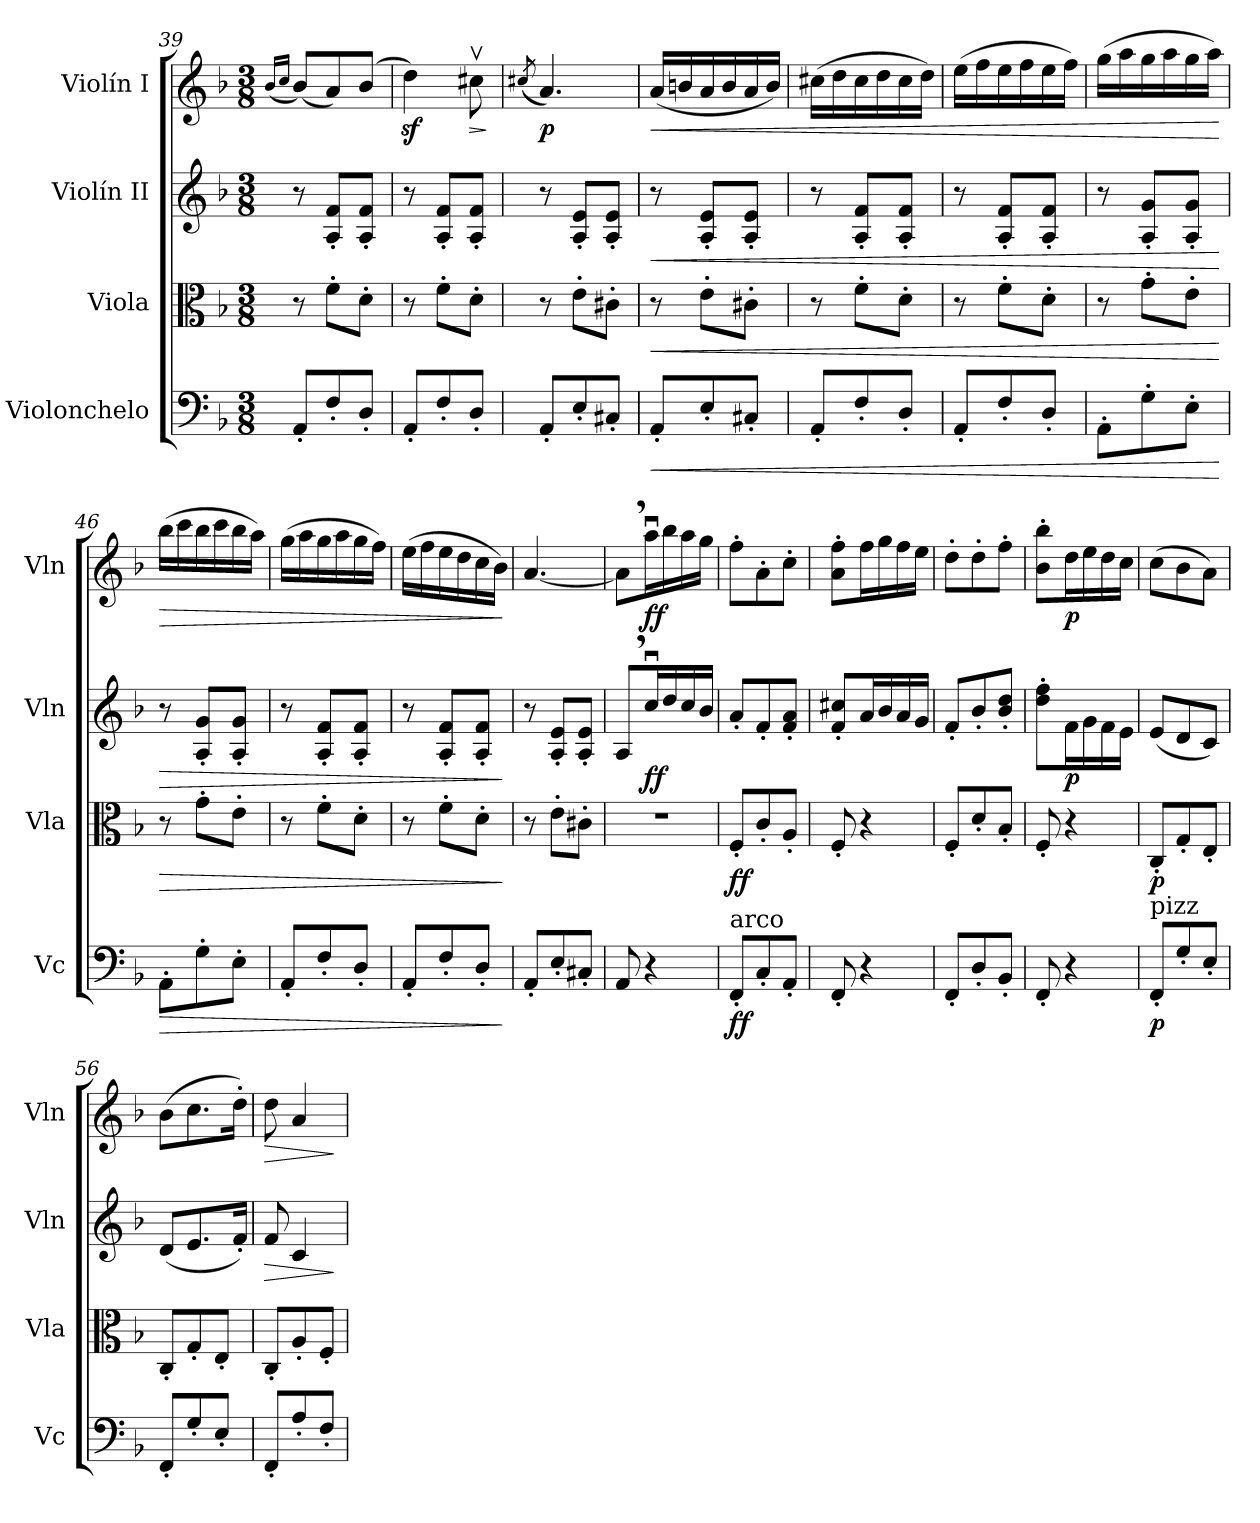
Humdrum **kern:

**kern	**dynam	**kern	**dynam	**kern	**dynam	**kern	**dynam
*part4	*part4	*part3	*part3	*part2	*part2	*part1	*part1
*staff4	*staff4	*staff3	*staff3	*staff2	*staff2	*staff1	*staff1
*I"Violonchelo	*	*I"Viola	*	*I"Violín II	*	*I"Violín I	*
*I'Vc	*	*I'Vla	*	*I'Vln	*	*I'Vln	*
*clefF4	*	*clefC3	*	*clefG2	*	*clefG2	*
*k[b-]	*	*k[b-]	*	*k[b-]	*	*k[b-]	*
*M3/8	*	*M3/8	*	*M3/8	*	*M3/8	*
=39	=39	=39	=39	=39	=39	=39	=39
.	.	.	.	.	.	(16qb-/LL	.
.	.	.	.	.	.	16qcc/JJ	.
8AA'/L	.	8r	.	8r	.	(8b-/L)	.
8F'/	.	8f'\L	.	8A/' 8f/'L	.	8a/)	.
8D'/J	.	8d'\J	.	8A/' 8f/'J	.	(8b-/J	.
=40	=40	=40	=40	=40	=40	=40	=40
8AA'/L	.	8r	.	8r	.	4ddz<\)	.
8F'/	.	8f'\L	.	8A/' 8f/'L	.	.	.
!	!	!	!	!	!	!	!LO:HP:b
8D'/J	.	8d'\J	.	8A/' 8f/'J	.	8cc#Xv\	>
.	.	.	.	.	.	.	]
=41	=41	=41	=41	=41	=41	=41	=41
.	.	.	.	.	.	(8qcc#X/	.
!	!	!	!	!	!	!	!LO:DY:b
8AA'/L	.	8r	.	8r	.	4.a/)	p
8E'/	.	8e'\L	.	8A/' 8e/'L	.	.	.
8C#X'/J	.	8c#X'\J	.	8A/' 8e/'J	.	.	.
=42	=42	=42	=42	=42	=42	=42	=42
!	!LO:HP:b	!	!LO:HP:b	!	!LO:HP:b	!	!LO:HP:b
8AA'/L	<	8r	<	8r	<	(16a/LL	<
.	.	.	.	.	.	16bn/	.
8E'/	.	8e'\L	.	8A/' 8e/'L	.	16a/	.
.	.	.	.	.	.	16b/	.
8C#X'/J	.	8c#X'\J	.	8A/' 8e/'J	.	16a/	.
.	.	.	.	.	.	16b/JJ)	.
=43	=43	=43	=43	=43	=43	=43	=43
8AA'/L	.	8r	.	8r	.	(16cc#X\LL	.
.	.	.	.	.	.	16dd\	.
8F'/	.	8f'\L	.	8A/' 8f/'L	.	16cc#\	.
.	.	.	.	.	.	16dd\	.
8D'/J	.	8d'\J	.	8A/' 8f/'J	.	16cc#\	.
.	.	.	.	.	.	16dd\JJ)	.
=44	=44	=44	=44	=44	=44	=44	=44
8AA'/L	.	8r	.	8r	.	(16ee\LL	.
.	.	.	.	.	.	16ff\	.
8F'/	.	8f'\L	.	8A/' 8f/'L	.	16ee\	.
.	.	.	.	.	.	16ff\	.
8D'/J	.	8d'\J	.	8A/' 8f/'J	.	16ee\	.
.	.	.	.	.	.	16ff\JJ)	.
=45	=45	=45	=45	=45	=45	=45	=45
8AA'\L	.	8r	.	8r	.	(16gg\LL	.
.	.	.	.	.	.	16aa\	.
8G'\	.	8g'\L	.	8A/' 8g/'L	.	16gg\	.
.	.	.	.	.	.	16aa\	.
8E'\J	.	8e'\J	.	8A/' 8g/'J	.	16gg\	.
.	.	.	.	.	.	16aa\JJ)	.
.	[	.	[	.	[	.	[
!!LO:PB:g=z
=46	=46	=46	=46	=46	=46	=46	=46
!	!LO:HP:b	!	!LO:HP:b	!	!LO:HP:b	!	!LO:HP:b
8AA'\L	>	8r	>	8r	>	(16bb-\LL	>
.	.	.	.	.	.	16ccc\	.
8G'\	.	8g'\L	.	8A/' 8g/'L	.	16bb-\	.
.	.	.	.	.	.	16ccc\	.
8E'\J	.	8e'\J	.	8A/' 8g/'J	.	16bb-\	.
.	.	.	.	.	.	16aa\JJ)	.
=47	=47	=47	=47	=47	=47	=47	=47
8AA'/L	.	8r	.	8r	.	(16gg\LL	.
.	.	.	.	.	.	16aa\	.
8F'/	.	8f'\L	.	8A/' 8f/'L	.	16gg\	.
.	.	.	.	.	.	16aa\	.
8D'/J	.	8d'\J	.	8A/' 8f/'J	.	16gg\	.
.	.	.	.	.	.	16ff\JJ)	.
=48	=48	=48	=48	=48	=48	=48	=48
8AA'/L	.	8r	.	8r	.	(16ee\LL	.
.	.	.	.	.	.	16ff\	.
8F'/	.	8f'\L	.	8A/' 8f/'L	.	16ee\	.
.	.	.	.	.	.	16dd\	.
8D'/J	.	8d'\J	.	8A/' 8f/'J	.	16cc\	.
.	.	.	.	.	.	16b-\JJ)	.
.	]	.	]	.	]	.	]
=49	=49	=49	=49	=49	=49	=49	=49
8AA'/L	.	8r	.	8r	.	[4.a/	.
8E'/	.	8e'\L	.	8A/' 8e/'L	.	.	.
8C#X'/J	.	8c#X'\J	.	8A/' 8e/'J	.	.	.
=50	=50	=50	=50	=50	=50	=50	=50
8AA/	.	4.r	.	8A,/L	.	8a,\L]	.
!	!	!	!	!	!LO:DY:b	!	!LO:DY:b
4r	.	.	.	16ccu/L	ff	16aau\L	ff
.	.	.	.	16dd/	.	16bb-\	.
.	.	.	.	16cc/	.	16aa\	.
.	.	.	.	16b-/JJ	.	16gg\JJ	.
=51	=51	=51	=51	=51	=51	=51	=51
!LO:TX:a:t=arco	!	!	!	!	!	!	!
!	!LO:DY:b	!	!LO:DY:b	!	!	!	!
8FF'/L	ff	8F'/L	ff	8a'/L	.	8ff'\L	.
8C'/	.	8c'/	.	8f'/	.	8a'\	.
8AA'/J	.	8A'/J	.	8f/' 8a/'J	.	8cc'\J	.
=52	=52	=52	=52	=52	=52	=52	=52
8FF'/	.	8F'/	.	8f/' 8cc#X/'L	.	8a\' 8ff\'L	.
4r	.	4r	.	16a/L	.	16ff\L	.
.	.	.	.	16b-/	.	16gg\	.
.	.	.	.	16a/	.	16ff\	.
.	.	.	.	16g/JJ	.	16ee\JJ	.
=53	=53	=53	=53	=53	=53	=53	=53
8FF'/L	.	8F'/L	.	8f'/L	.	8dd'\L	.
8D'/	.	8d'/	.	8b-'/	.	8dd'\	.
8BB-'/J	.	8B-'/J	.	8b-/' 8dd/'J	.	8ff'\J	.
!!LO:LB:g=z
=54	=54	=54	=54	=54	=54	=54	=54
8FF'/	.	8F'/	.	8dd\' 8ff\'L	.	8b-\' 8bb-\'L	.
!	!	!	!	!	!LO:DY:b	!	!LO:DY:b
4r	.	4r	.	16f\L	p	16dd\L	p
.	.	.	.	16g\	.	16ee\	.
.	.	.	.	16f\	.	16dd\	.
.	.	.	.	16e\JJ	.	16cc\JJ	.
=55	=55	=55	=55	=55	=55	=55	=55
!LO:TX:a:t=pizz	!	!	!	!	!	!	!
!	!LO:DY:b	!	!LO:DY:b	!	!	!	!
8FF'/L	p	8C'/L	p	(8e/L	.	(8cc\L	.
8G'/	.	8G'/	.	8d/	.	8b-\	.
8E'/J	.	8E'/J	.	8c/J)	.	8a\J)	.
=56	=56	=56	=56	=56	=56	=56	=56
8FF'/L	.	8C'/L	.	(8d/L	.	(8b-\L	.
8G'/	.	8G'/	.	8.e/	.	8.cc\	.
8E'/J	.	8E'/J	.	.	.	.	.
.	.	.	.	16f'/Jk)	.	16dd'\Jk)	.
=57	=57	=57	=57	=57	=57	=57	=57
!	!	!	!	!	!LO:HP:b	!	!LO:HP:b
8FF'/L	.	8C'/L	.	8f/	>	8dd\	>
8A'/	.	8A'/	.	4c/	.	4a/	.
8F'/J	.	8F'/J	.	.	.	.	.
.	.	.	.	.	]	.	]
=	=	=	=	=	=	=	=
*-	*-	*-	*-	*-	*-	*-	*-
